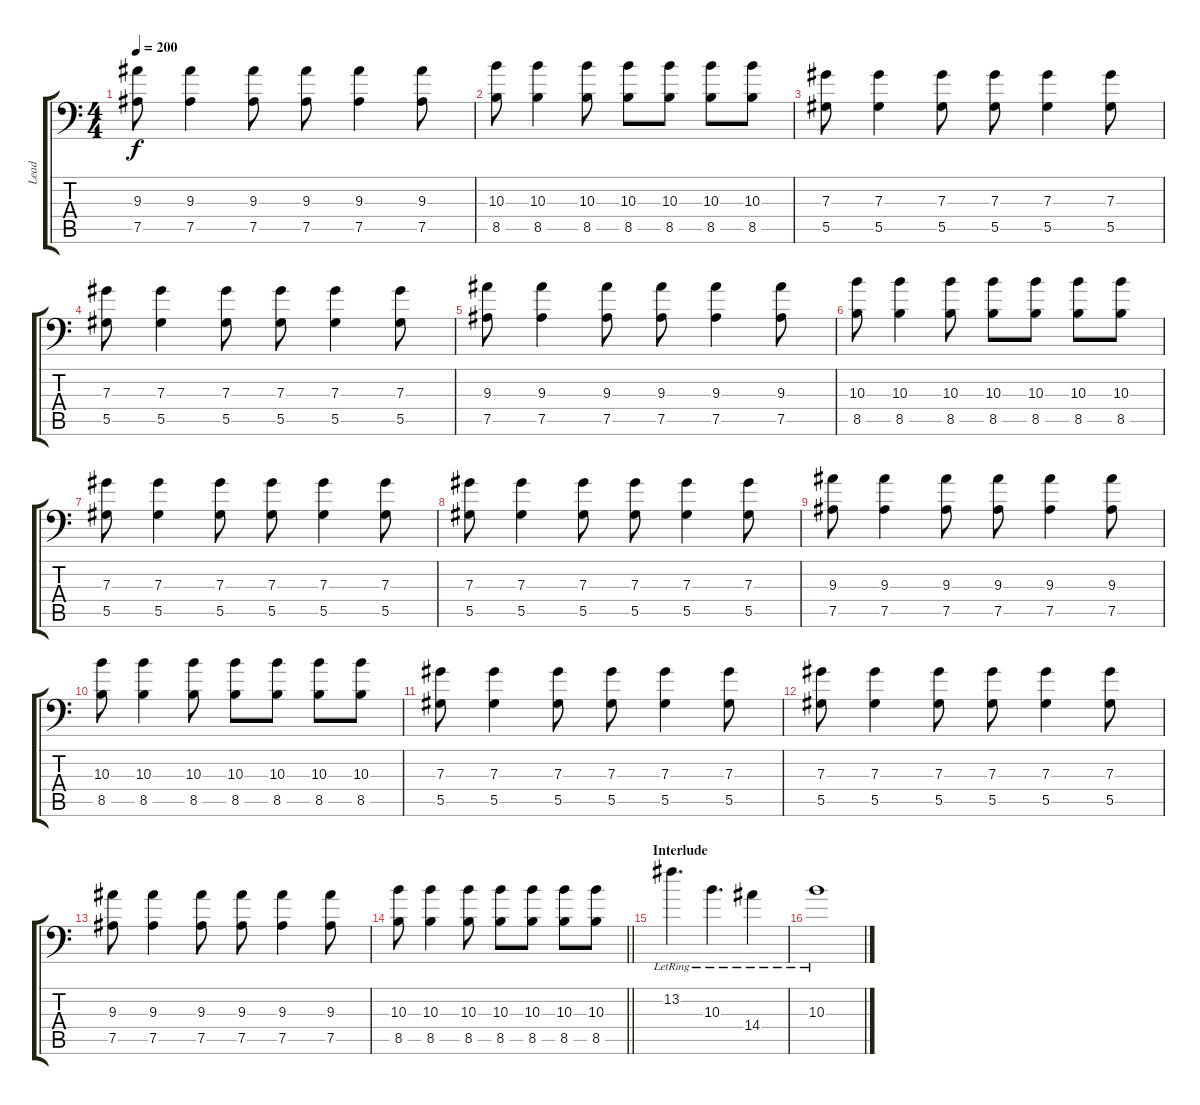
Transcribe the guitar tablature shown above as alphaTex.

\track ("Lead" "Lead") {instrument distortionguitar}
\staff {score tabs}
\tuning (Bb3 F3 Db3 Ab2 Eb2 Ab1) {hide}
\ts (4 4)
\tempo 200
\clef f4
\ks c
(9.3 7.5).8{dy f} (9.3 7.5).4 (9.3 7.5).8 (9.3 7.5).8 (9.3 7.5).4 (9.3 7.5).8 |
(10.3 8.5).8 (10.3 8.5).4 (10.3 8.5).8 (10.3 8.5).8 (10.3 8.5).8 (10.3 8.5).8 (10.3 8.5).8 |
(7.3 5.5).8 (7.3 5.5).4 (7.3 5.5).8 (7.3 5.5).8 (7.3 5.5).4 (7.3 5.5).8 |
(7.3 5.5).8 (7.3 5.5).4 (7.3 5.5).8 (7.3 5.5).8 (7.3 5.5).4 (7.3 5.5).8 |
(9.3 7.5).8 (9.3 7.5).4 (9.3 7.5).8 (9.3 7.5).8 (9.3 7.5).4 (9.3 7.5).8 |
(10.3 8.5).8 (10.3 8.5).4 (10.3 8.5).8 (10.3 8.5).8 (10.3 8.5).8 (10.3 8.5).8 (10.3 8.5).8 |
(7.3 5.5).8 (7.3 5.5).4 (7.3 5.5).8 (7.3 5.5).8 (7.3 5.5).4 (7.3 5.5).8 |
(7.3 5.5).8 (7.3 5.5).4 (7.3 5.5).8 (7.3 5.5).8 (7.3 5.5).4 (7.3 5.5).8 |
(9.3 7.5).8 (9.3 7.5).4 (9.3 7.5).8 (9.3 7.5).8 (9.3 7.5).4 (9.3 7.5).8 |
(10.3 8.5).8 (10.3 8.5).4 (10.3 8.5).8 (10.3 8.5).8 (10.3 8.5).8 (10.3 8.5).8 (10.3 8.5).8 |
(7.3 5.5).8 (7.3 5.5).4 (7.3 5.5).8 (7.3 5.5).8 (7.3 5.5).4 (7.3 5.5).8 |
(7.3 5.5).8 (7.3 5.5).4 (7.3 5.5).8 (7.3 5.5).8 (7.3 5.5).4 (7.3 5.5).8 |
(9.3 7.5).8 (9.3 7.5).4 (9.3 7.5).8 (9.3 7.5).8 (9.3 7.5).4 (9.3 7.5).8 |
\barLineRight lightlight
(10.3 8.5).8 (10.3 8.5).4 (10.3 8.5).8 (10.3 8.5).8 (10.3 8.5).8 (10.3 8.5).8 (10.3 8.5).8 |
\section ("" "Interlude")
13.2{lr}.4{d} 10.3{lr}.4{d} 14.4{lr}.4 |
10.3{lr}.1
